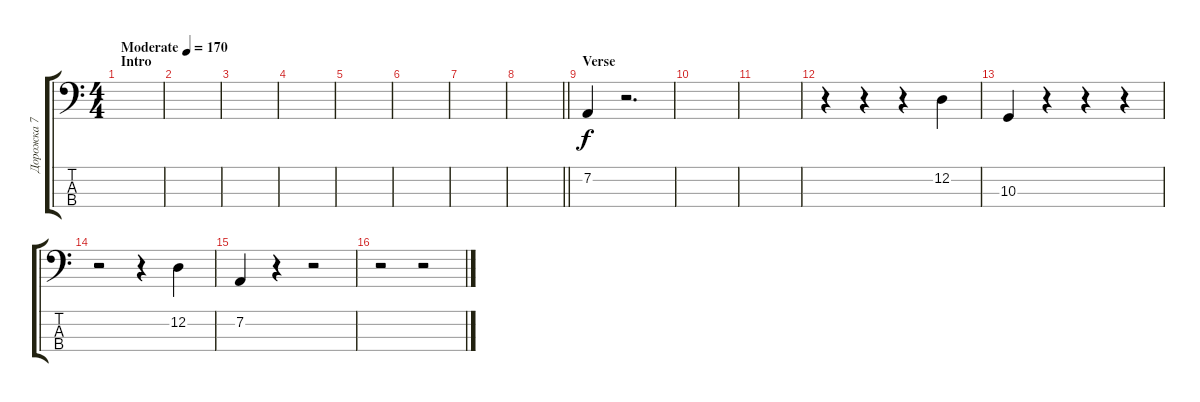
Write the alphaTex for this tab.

\track ("Дорожка 7" "Дорожка 7") {instrument cello}
\staff {score tabs}
\tuning (G2 D2 A1 E1) {hide}
\ts (4 4)
\section ("" "Intro")
\tempo (170 "Moderate")
\clef f4
\ks c
|
|
|
|
|
|
|
\barLineRight lightlight
|
\section ("" "Verse")
7.2.4 r.2{d} |
|
|
r.4 r.4 r.4 12.2.4 |
10.3.4 r.4 r.4 r.4 |
r.2 r.4 12.2.4 |
7.2.4 r.4 r.2 |
r.2 r.2
